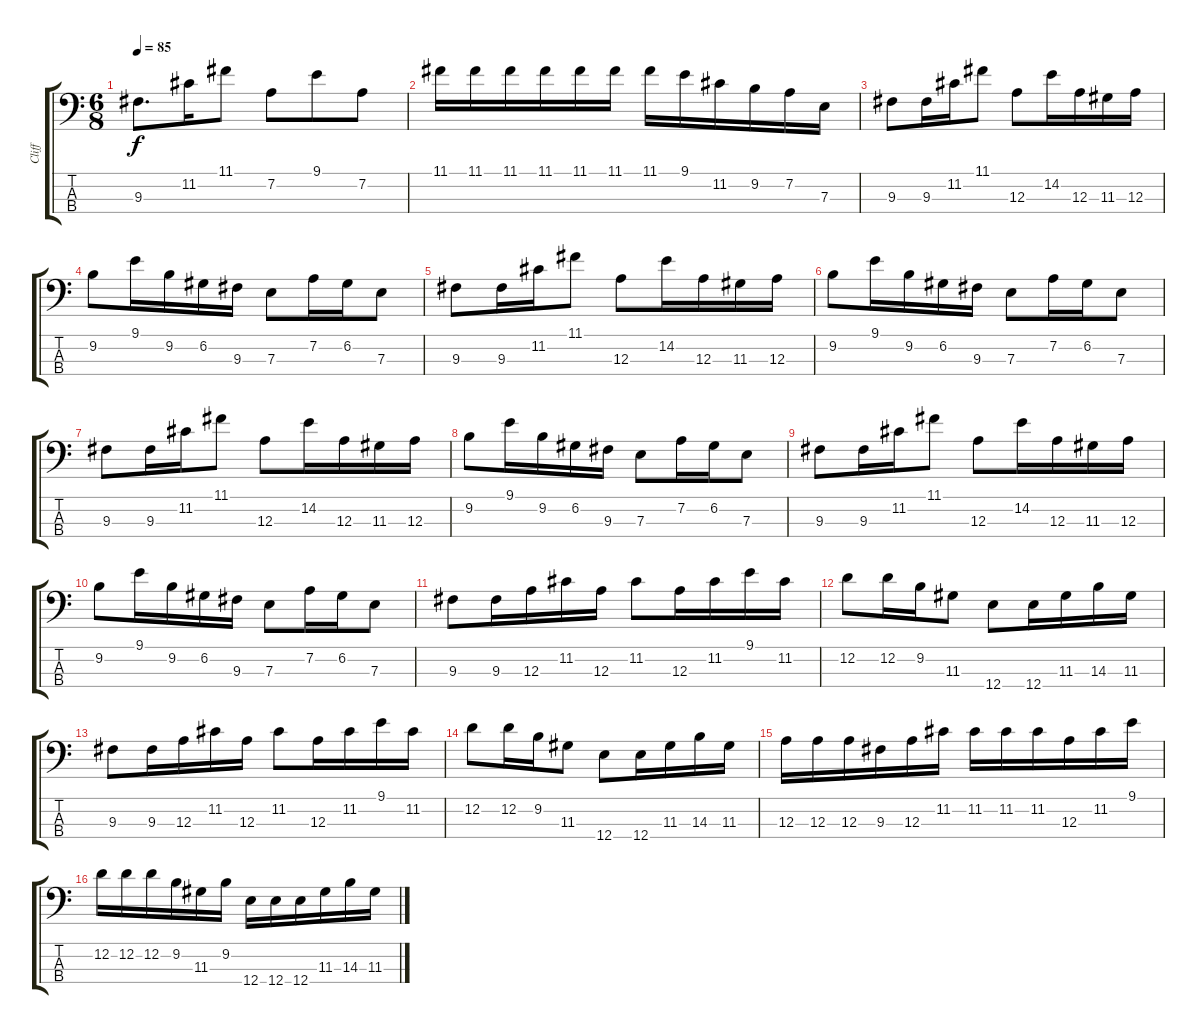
\track ("Cliff" "Cliff") {instrument electricbassfinger}
\staff {score tabs}
\tuning (G2 D2 A1 E1) {hide}
\ts (6 8)
\tempo 85
\clef f4
\ks c
9.3.8{d dy f} 11.2.16 11.1.8 7.2.8 9.1.8 7.2.8 |
11.1.16 11.1.16 11.1.16 11.1.16 11.1.16 11.1.16 11.1.16 9.1.16 11.2.16 9.2.16 7.2.16 7.3.16 |
9.3.8 9.3.16 11.2.16 11.1.8 12.3.8 14.2.16 12.3.16 11.3.16 12.3.16 |
9.2.8 9.1.16 9.2.16 6.2.16 9.3.16 7.3.8 7.2.16 6.2.16 7.3.8 |
9.3.8 9.3.16 11.2.16 11.1.8 12.3.8 14.2.16 12.3.16 11.3.16 12.3.16 |
9.2.8 9.1.16 9.2.16 6.2.16 9.3.16 7.3.8 7.2.16 6.2.16 7.3.8 |
9.3.8 9.3.16 11.2.16 11.1.8 12.3.8 14.2.16 12.3.16 11.3.16 12.3.16 |
9.2.8 9.1.16 9.2.16 6.2.16 9.3.16 7.3.8 7.2.16 6.2.16 7.3.8 |
9.3.8 9.3.16 11.2.16 11.1.8 12.3.8 14.2.16 12.3.16 11.3.16 12.3.16 |
9.2.8 9.1.16 9.2.16 6.2.16 9.3.16 7.3.8 7.2.16 6.2.16 7.3.8 |
9.3.8 9.3.16 12.3.16 11.2.16 12.3.16 11.2.8 12.3.16 11.2.16 9.1.16 11.2.16 |
12.2.8 12.2.16 9.2.16 11.3.8 12.4.8 12.4.16 11.3.16 14.3.16 11.3.16 |
9.3.8 9.3.16 12.3.16 11.2.16 12.3.16 11.2.8 12.3.16 11.2.16 9.1.16 11.2.16 |
12.2.8 12.2.16 9.2.16 11.3.8 12.4.8 12.4.16 11.3.16 14.3.16 11.3.16 |
12.3.16 12.3.16 12.3.16 9.3.16 12.3.16 11.2.16 11.2.16 11.2.16 11.2.16 12.3.16 11.2.16 9.1.16 |
12.2.16 12.2.16 12.2.16 9.2.16 11.3.16 9.2.16 12.4.16 12.4.16 12.4.16 11.3.16 14.3.16 11.3.16
